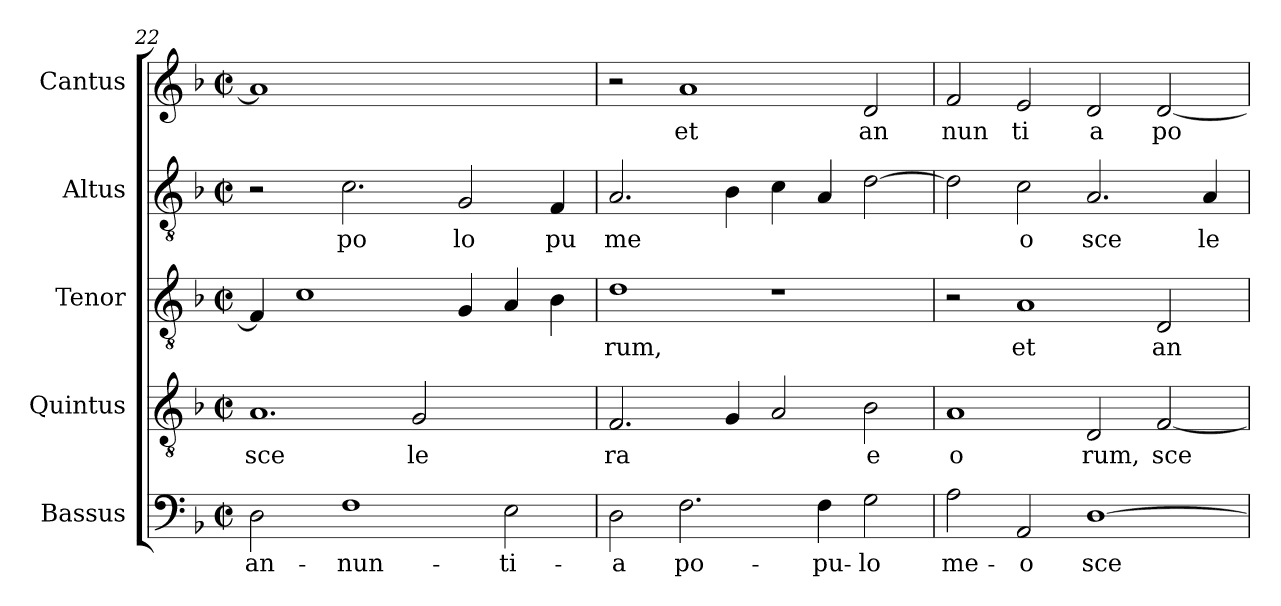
**kern	**text	**kern	**text	**kern	**text	**kern	**text	**kern	**text
*part5	*part5	*part4	*part4	*part3	*part3	*part2	*part2	*part1	*part1
*staff5	*staff5	*staff4	*staff4	*staff3	*staff3	*staff2	*staff2	*staff1	*staff1
*I"Bassus	*	*I"Quintus	*	*I"Tenor	*	*I"Altus	*	*I"Cantus	*
*clefF4	*	*clefGv2	*	*clefGv2	*	*clefGv2	*	*clefG2	*
*k[b-]	*	*k[b-]	*	*k[b-]	*	*k[b-]	*	*k[b-]	*
*F:	*	*F:	*	*F:	*	*F:	*	*F:	*
*M2/2	*	*M2/2	*	*M2/2	*	*M2/2	*	*M2/2	*
*met(c|)	*	*met(c|)	*	*met(c|)	*	*met(c|)	*	*met(c|)	*
=22	=22	=22	=22	=22	=22	=22	=22	=22	=22
!	!LO:LY:b:cj	!LO:N:vis=1.	!LO:LY:b:cj	!	!	!	!	!	!
2D\	an-	1A	sce	4F/]	.	2r	.	1a]	.
.	.	.	.	1c	.	.	.	.	.
!	!LO:LY:b:cj	!	!	!	!	!	!LO:LY:b:cj	!	!
1F	-nun-	.	.	.	.	2.c\	po	.	.
!	!	!	!LO:LY:b:cj	!	!	!	!	!	!
.	.	2G/	le	.	.	.	.	1ryy	.
!	!	!	!	!	!	!	!LO:LY:b:cj	!	!
.	.	.	.	4G/	.	2G/	lo	.	.
!	!LO:LY:b:cj	!	!	!	!	!	!	!	!
2E\	-ti-	2ryy	.	4A/	.	.	.	.	.
!	!	!	!	!	!	!	!LO:LY:b:cj	!	!
.	.	.	.	4B-\	.	4F/	pu	.	.
=23	=23	=23	=23	=23	=23	=23	=23	=23	=23
!	!LO:LY:b:cj	!	!LO:LY:b:cj	!	!LO:LY:b:cj	!	!LO:LY:b	!	!
2D\	-a	2.F/	ra	1d	rum,	2.A/	me	2r	.
!	!LO:LY:b:cj	!	!	!	!	!	!	!	!LO:LY:b:cj
2.F\	po-	.	.	.	.	.	.	1a	et
.	.	4G/	.	.	.	4B-\	.	.	.
.	.	2A/	.	1r	.	4c\	.	.	.
!	!LO:LY:b:cj	!	!	!	!	!	!	!	!
4F\	-pu-	.	.	.	.	4A/	.	.	.
!	!LO:LY:b:cj	!	!LO:LY:b:cj	!	!	!	!	!	!LO:LY:b:cj
2G\	-lo	2B-\	e	.	.	[>2d\	.	2d/	an
=24	=24	=24	=24	=24	=24	=24	=24	=24	=24
!	!LO:LY:b:cj	!	!LO:LY:b:cj	!	!	!	!	!	!LO:LY:b:cj
2A\	me-	1A	o	2r	.	2d\]	.	2f/	nun
!	!LO:LY:b:cj	!	!	!	!LO:LY:b:cj	!	!LO:LY:b:cj	!	!LO:LY:b:cj
2AA/	-o	.	.	1A	et	2c\	o	2e/	ti
!	!LO:LY:b:cj	!	!LO:LY:b:cj	!	!	!	!LO:LY:b:cj	!	!LO:LY:b:cj
[>1D	sce-	2D/	rum,	.	.	2.A/	sce	2d/	a
!	!	!	!LO:LY:b	!	!LO:LY:b:cj	!	!	!	!LO:LY:b:cj
.	.	[<2F/	sce	2D/	an	.	.	[<2d/	po
!	!	!	!	!	!	!	!LO:LY:b:cj	!	!
.	.	.	.	.	.	4A/	le	.	.
=	=	=	=	=	=	=	=	=	=
*-	*-	*-	*-	*-	*-	*-	*-	*-	*-
